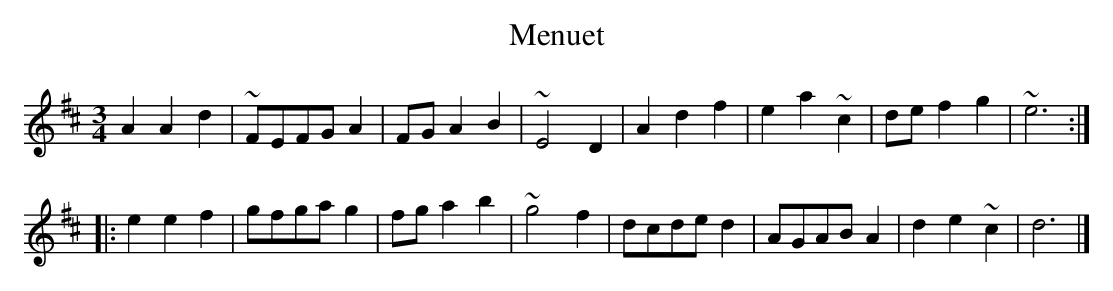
X:1
T:Menuet
M:3/4
K:Dmaj
A2A2d2|~FEFGA2|FGA2B2|~E4D2|A2d2f2|e2a2~c2|def2g2|~e6:|
|:e2e2f2|gfgag2|fga2b2|~g4f2|dcded2|AGABA2|d2e2~c2|d6|]
